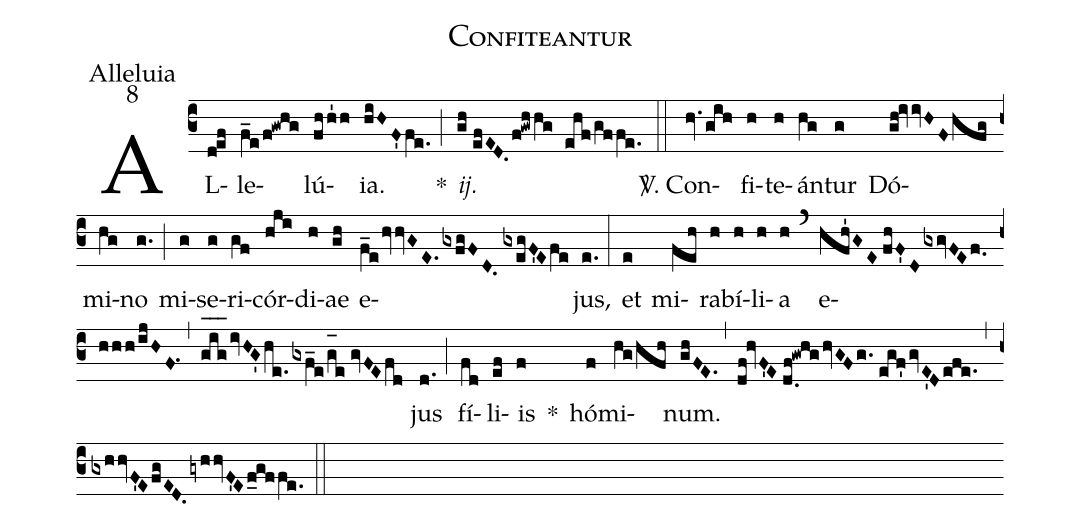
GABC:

name:Confiteantur;
office-part:Alleluia;
mode:8;
%%
(c3) AL(def)le(f_e/f!gwhg)lú(fhh'1h){ia}.(hiHF'fe.) <clear>*(;) <i>ij.</i>(gh//efED.f!gwhhg ehf/gffe.) (::) <sp>V/</sp>. Con(hv.gih)fi(h)te(h)án(hg)tur(g) Dó(gh!ivvHFhfg)mi(hg)no(g.) (;) mi(g)se(g)ri(gf)cór(hji)di(h)ae(gh) e(f_ehvvGE.gxfgFD.//gxegF'Efe)jus,(e.) (:) et(e) mi(feh)ra(h)bí(h)li(h)a(h) (`) e(hfh'GE//fhF'DgxgvFEf.0/[-0.5]hhh/ijHF.1)(,)(g_[oh:h]i_[oh:h]g_[oh:h]ivHG'he.gxf_e/g_[oh:h]e//gvFEfd)jus(d.) (;) fí(fd)li(ef)is(f) *() hó(f)mi(hg/hfh)num.(ghFE.) (,) (df!hvF'E//d.0f!gwhghvGFg.//egf'gvE'Defe.) (,) (gxhhvF'EfgED.gyhhvF'Ef_gffe.) (::)
